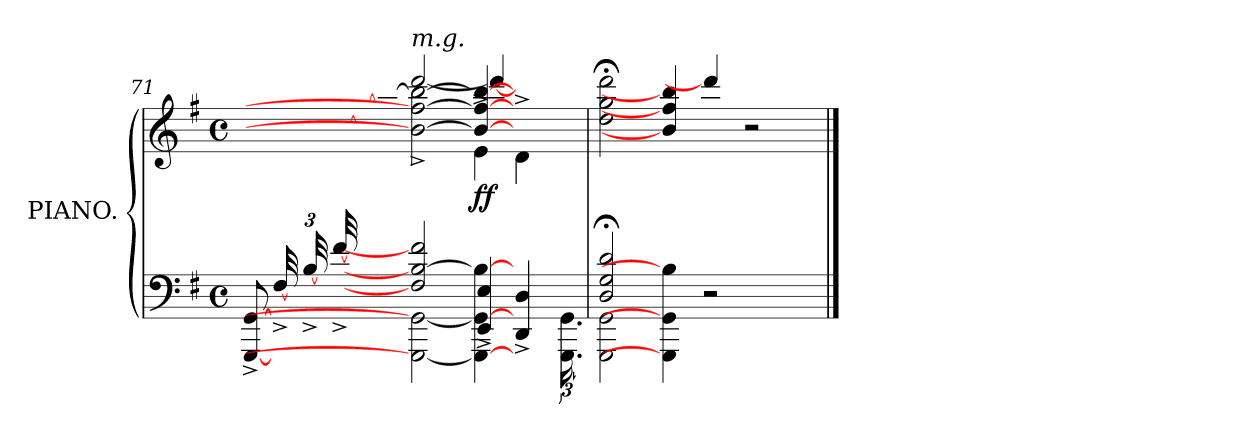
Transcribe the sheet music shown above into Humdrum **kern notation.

**kern	**kern	**dynam
*part1	*part1	*part1
*staff2	*staff1	*staff1/2
*I"PIANO.	*	*
*I'Pno	*	*
*clefF4	*clefG2	*
*k[f#]	*k[f#]	*
*M4/4	*M4/4	*
*met(c)	*met(c)	*
*MM50	*MM50	*
=71	=71	=71
*^	*^	*
*	*^	*	*^	*
*	*	*	*	*	*^	*
[8GGG/^ [8GG/^L	4ryy	4ryy	4ryy	4ryy	4ryy	8.ryy	.
*Xbrackettup	*	*	*	*	*	*	*
*	*	*	*MM35	*	*	*	*
[48F#^/LL	.	.	.	.	.	.	.
[48B^/	.	.	.	.	.	.	.
*	*	*	*MM50	*	*	*	*
[48f#^/	.	.	.	.	.	.	.
16ryy	.	.	.	.	.	[48b^\	.
.	.	.	.	.	.	[48ff#^\	.
.	.	.	.	.	.	[48bb^\JJJ	.
*	*	*	*MM40	*	*	*	*
!	!	!	!LO:TX:a:i:t=m.g.	!	!	!	!
2F#/] 2B/_ 2f#/]	2GGG\_ 2GG\_	2ryy	2b\_ 2ff#\_ 2bb\_	[2ddd^/	2ryy	1ryy	.
*	*	*	*MM35	*	*	*	*
!	!	!	!	!	!	!	!LO:DY:b
4GGG\_ 4GG\_ 4B\_	4EE/^ 4E/^	4ryy	4b/_ 4ff#/_ 4bb/_	4ddd/_	4e^\	.	ff
4ryy	4DD/^ 4D/^	8ryy	4ryy	4ryy	4d^\	.	.
*	*	*brackettup	*	*	*	*	*
.	.	24.ryy	.	.	.	.	.
*	*	*	*MM20	*	*	*	*
.	.	24.GGG\ 24.GG\	.	.	.	.	.
*	*v	*v	*	*	*	*	*
*	*	*v	*v	*v	*v	*
=72	=72	=72	=72
2D/;< 2G/;< 2d/;<	2GGG\ 2GG\	2dd\;< 2gg\;< 2ddd\;<	.
4GGG\] 4GG\] 4B\]	2ryy	4b/] 4ff#/] 4bb/]	.
2r	.	4ddd/]	.
.	4ryy	2r	.
4ryy	4ryy	.	.
*v	*v	*	*
==	==	==
*-	*-	*-
